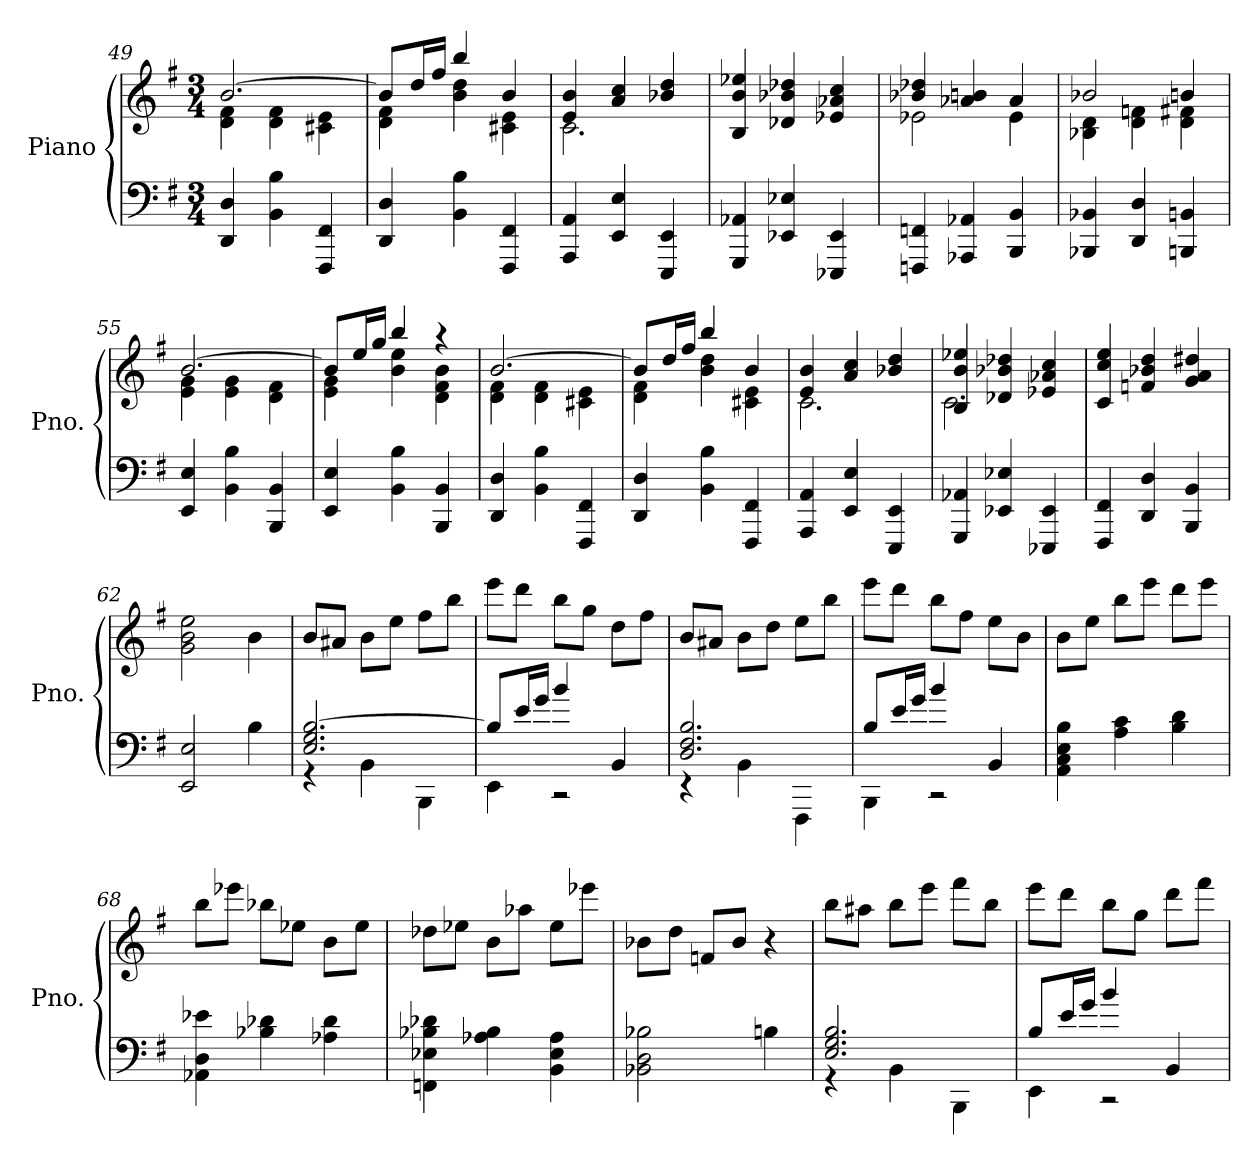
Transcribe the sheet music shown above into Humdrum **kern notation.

**kern	**kern
*part1	*part1
*staff2	*staff1
*I"Piano	*
*I'Pno.	*
*clefF4	*clefG2
*k[f#]	*k[f#]
*G:	*G:
*M3/4	*M3/4
=49	=49
*	*^
4DD/ 4D/	[2.b/	4d\ 4f#\
4BB\ 4B\	.	4d\ 4f#\
4FFF#/ 4FF#/	.	4c#X\ 4e\
=50	=50	=50
4DD/ 4D/	8b/L]	4d\ 4f#\
.	16dd/L	.
.	16ff#/JJ	.
4BB\ 4B\	4bb/	4b\ 4dd\
4FFF#/ 4FF#/	4b/	4c#X\ 4e\
=51	=51	=51
4AAA/ 4AA/	4e/ 4b/	2.c\
4EE/ 4E/	4a/ 4cc/	.
4EEE/ 4EE/	4b-X/ 4dd/	.
*	*v	*v
=52	=52
4GGG/ 4AA-X/	4B/ 4b/ 4ee-X/
4EE-X/ 4E-X/	4d-X/ 4b-X/ 4dd-X/
4EEE-X/ 4EE-/	4e-X/ 4a-X/ 4cc/
=53	=53
*	*^
4FFFn/ 4FFn/	4b-X/ 4dd-X/	2e-X\
4AAA-X/ 4AA-X/	4a-X/ 4bn/	.
4BBB/ 4BB/	4a-/	4e-\
!!LO:LB:g=z	!!
=54	=54	=54
4BBB-X/ 4BB-X/	2b-X/	4B-X\ 4d\
4DD/ 4D/	.	4d\ 4fn\
4BBBn/ 4BBn/	4bn/	4d\ 4f#X\
=55	=55	=55
4EE/ 4E/	[2.b/	4e\ 4g\
4BB\ 4B\	.	4e\ 4g\
4BBB/ 4BB/	.	4d\ 4f#\
=56	=56	=56
4EE/ 4E/	8b/L]	4e\ 4g\
.	16ee/L	.
.	16gg/JJ	.
4BB\ 4B\	4bb/	4b\ 4ee\
4BBB/ 4BB/	4r	4d\ 4f#\ 4b\
=57	=57	=57
4DD/ 4D/	[2.b/	4d\ 4f#\
4BB\ 4B\	.	4d\ 4f#\
4FFF#/ 4FF#/	.	4c#X\ 4e\
=58	=58	=58
4DD/ 4D/	8b/L]	4d\ 4f#\
.	16dd/L	.
.	16ff#/JJ	.
4BB\ 4B\	4bb/	4b\ 4dd\
4FFF#/ 4FF#/	4b/	4c#X\ 4e\
=59	=59	=59
4AAA/ 4AA/	4e/ 4b/	2.c\
4EE/ 4E/	4a/ 4cc/	.
4EEE/ 4EE/	4b-X/ 4dd/	.
=60	=60	=60
4GGG/ 4AA-X/	4B/ 4b/ 4ee-X/	2.c\
4EE-X/ 4E-X/	4d-X/ 4b-X/ 4dd-X/	.
4EEE-X/ 4EE-/	4e-X/ 4a-X/ 4cc/	.
*	*v	*v
!!LO:PB:g=z
=61	=61
4FFF#/ 4FF#/	4c/ 4cc/ 4ee/
4DD/ 4D/	4fn/ 4b-X/ 4dd/
4BBB/ 4BB/	4g/ 4a/ 4dd#X/
=62	=62
2EE/ 2E/	2g\ 2b\ 2ee\
4B\	4b\
=63	=63
*^	*
2.E/ 2.G/ [2.B/	4r	8b/L
.	.	8a#X/J
.	4BB\	8b\L
.	.	8ee\J
.	4BBB\	8ff#\L
.	.	8bb\J
=64	=64	=64
8B/L]	4EE\	8eee\L
16e/L	.	8ddd\J
16g/JJ	.	.
4b/	2r	8bb\L
.	.	8gg\J
4BB/	.	8dd\L
.	.	8ff#\J
=65	=65	=65
2.D/ 2.F#/ 2.B/	4r	8b/L
.	.	8a#X/J
.	4BB\	8b\L
.	.	8dd\J
.	4FFF#\	8ee\L
.	.	8bb\J
=66	=66	=66
8B/L	4BBB\	8eee\L
16e/L	.	8ddd\J
16g/JJ	.	.
4b/	2r	8bb\L
.	.	8ff#\J
4BB/	.	8ee\L
.	.	8b\J
*v	*v	*
!!LO:LB:g=z
=67	=67
4AA\ 4C\ 4E\ 4B\	8b\L
.	8ee\J
4A\ 4c\	8bb\L
.	8eee\J
4B\ 4d\	8ddd\L
.	8eee\J
=68	=68
4AA-X\ 4D\ 4e-X\	8bb\L
.	8eee-X\J
4B-X\ 4d-X\	8bb-X\L
.	8ee-X\J
4A-X\ 4d-\	8b\L
.	8ee-\J
=69	=69
4FFn\ 4E-X\ 4B-X\ 4d-X\	8dd-X\L
.	8ee-X\J
4A-X\ 4B-\	8b\L
.	8aa-X\J
4BB\ 4E-\ 4A-\	8ee-\L
.	8eee-X\J
=70	=70
2BB-X\ 2D\ 2B-X\	8b-X\L
.	8dd\J
.	8fn/L
.	8b-/J
4Bn\	4r
=71	=71
*^	*
2.E/ 2.G/ 2.B/	4r	8bb\L
.	.	8aa#X\J
.	4BB\	8bb\L
.	.	8eee\J
.	4BBB\	8fff#\L
.	.	8bb\J
!!LO:LB:g=z
=72	=72	=72
8B/L	4EE\	8eee\L
16e/L	.	8ddd\J
16g/JJ	.	.
4b/	2r	8bb\L
.	.	8gg\J
4BB/	.	8ddd\L
.	.	8fff#\J
*v	*v	*
=	=
*-	*-
